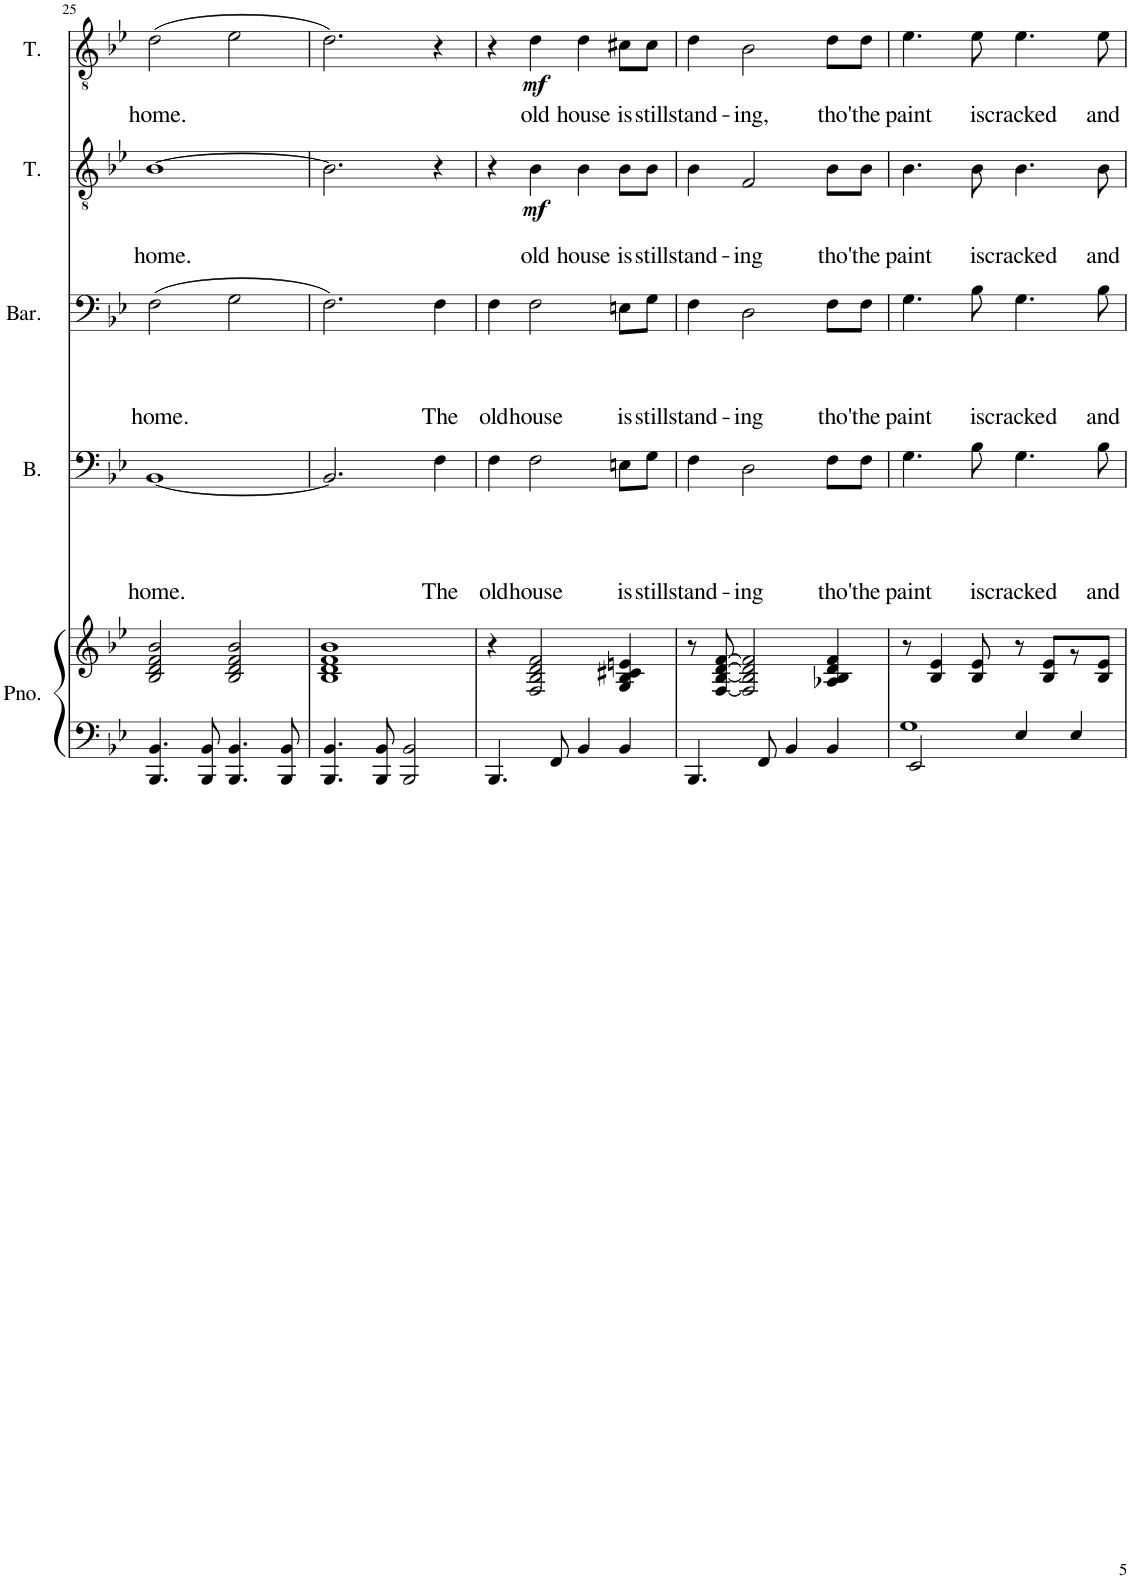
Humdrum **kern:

**kern	**kern	**kern	**text	**text	**text	**text	**kern	**text	**text	**text	**kern	**text	**text	**dynam	**kern	**text	**dynam
*part5	*part5	*part4	*part4	*part4	*part4	*part4	*part3	*part3	*part3	*part3	*part2	*part2	*part2	*part2	*part1	*part1	*part1
*staff6	*staff5	*staff4	*staff4	*staff4	*staff4	*staff4	*staff3	*staff3	*staff3	*staff3	*staff2	*staff2	*staff2	*staff2	*staff1	*staff1	*staff1
*I"Piano	*	*I"Bass	*	*	*	*	*I"Baritone	*	*	*	*I"Tenor	*	*	*	*I"Tenor	*	*
*I'Pno.	*	*I'B.	*	*	*	*	*I'Bar.	*	*	*	*I'T.	*	*	*	*I'T.	*	*
!!LO:PB:g=z
*clefF4	*clefG2	*clefF4	*	*	*	*	*clefF4	*	*	*	*clefGv2	*	*	*	*clefGv2	*	*
*k[b-e-]	*k[b-e-]	*k[b-e-]	*	*	*	*	*k[b-e-]	*	*	*	*k[b-e-]	*	*	*	*k[b-e-]	*	*
*M4/4	*M4/4	*M4/4	*	*	*	*	*M4/4	*	*	*	*M4/4	*	*	*	*M4/4	*	*
=25	=25	=25	=25	=25	=25	=25	=25	=25	=25	=25	=25	=25	=25	=25	=25	=25	=25
!	!	!	!	!	!	!LO:LY:b	!	!	!	!LO:LY:b	!	!	!LO:LY:b	!	!	!LO:LY:b	!
4.BBB-/ 4.BB-/	2B-/ 2d/ 2f/ 2b-/	[1BB-	.	.	.	home.	(2F\	.	.	home.	[1B-	.	home.	.	(2d\	home.	.
8BBB-/ 8BB-/	.	.	.	.	.	.	.	.	.	.	.	.	.	.	.	.	.
4.BBB-/ 4.BB-/	2B-/ 2d/ 2f/ 2b-/	.	.	.	.	.	2G\	.	.	.	.	.	.	.	2e-\	.	.
8BBB-/ 8BB-/	.	.	.	.	.	.	.	.	.	.	.	.	.	.	.	.	.
=26	=26	=26	=26	=26	=26	=26	=26	=26	=26	=26	=26	=26	=26	=26	=26	=26	=26
4.BBB-/ 4.BB-/	1B- 1d 1f 1b-	2.BB-/]	.	.	.	.	2.F\)	.	.	.	2.B-\]	.	.	.	2.d\)	.	.
8BBB-/ 8BB-/	.	.	.	.	.	.	.	.	.	.	.	.	.	.	.	.	.
2BBB-/ 2BB-/	.	.	.	.	.	.	.	.	.	.	.	.	.	.	.	.	.
!	!	!	!	!	!	!LO:LY:b	!	!	!	!LO:LY:b	!	!	!	!	!	!	!
.	.	4F\	.	.	.	The	4F\	.	.	The	4r	.	.	.	4r	.	.
=27	=27	=27	=27	=27	=27	=27	=27	=27	=27	=27	=27	=27	=27	=27	=27	=27	=27
!	!	!	!	!	!	!LO:LY:b	!	!	!	!LO:LY:b	!	!	!	!	!	!	!
4.BBB-/	4r	4F\	.	.	.	old	4F\	.	.	old	4r	.	.	.	4r	.	.
!	!	!	!	!	!	!LO:LY:b	!	!	!	!LO:LY:b	!	!	!LO:LY:b	!LO:DY:b	!	!LO:LY:b	!LO:DY:b
.	2F/ 2B-/ 2d/ 2f/	2F\	.	.	.	house	2F\	.	.	house	4B-\	.	old	mf	4d\	old	mf
8FF/	.	.	.	.	.	.	.	.	.	.	.	.	.	.	.	.	.
!	!	!	!	!	!	!	!	!	!	!	!	!	!LO:LY:b	!	!	!LO:LY:b	!
4BB-/	.	.	.	.	.	.	.	.	.	.	4B-\	.	house	.	4d\	house	.
!	!	!	!	!	!	!LO:LY:b	!	!	!	!LO:LY:b	!	!	!LO:LY:b	!	!	!LO:LY:b	!
4BB-/	4G/ 4B-/ 4c#X/ 4en/	8En\L	.	.	.	is	8En\L	.	.	is	8B-\L	.	is	.	8c#X\L	is	.
!	!	!	!	!	!	!LO:LY:b	!	!	!	!LO:LY:b	!	!	!LO:LY:b	!	!	!LO:LY:b	!
.	.	8G\J	.	.	.	still	8G\J	.	.	still	8B-\J	.	still	.	8c#\J	still	.
=28	=28	=28	=28	=28	=28	=28	=28	=28	=28	=28	=28	=28	=28	=28	=28	=28	=28
!	!	!	!	!	!	!LO:LY:b	!	!	!	!LO:LY:b	!	!	!LO:LY:b	!	!	!LO:LY:b	!
4.BBB-/	8r	4F\	.	.	.	stand-	4F\	.	.	stand-	4B-\	.	stand-	.	4d\	stand-	.
.	[8F/ [8B-/ [8d/ [8f/	.	.	.	.	.	.	.	.	.	.	.	.	.	.	.	.
!	!	!	!	!	!	!LO:LY:b	!	!	!	!LO:LY:b	!	!	!LO:LY:b	!	!	!LO:LY:b	!
.	2F/] 2B-/] 2d/] 2f/]	2D\	.	.	.	-ing	2D\	.	.	-ing	2F/	.	-ing	.	2B-\	-ing,	.
8FF/	.	.	.	.	.	.	.	.	.	.	.	.	.	.	.	.	.
4BB-/	.	.	.	.	.	.	.	.	.	.	.	.	.	.	.	.	.
!	!	!	!	!	!	!LO:LY:b	!	!	!	!LO:LY:b	!	!	!LO:LY:b	!	!	!LO:LY:b	!
4BB-/	4A-X/ 4B-/ 4d/ 4f/	8F\L	.	.	.	tho'	8F\L	.	.	tho'	8B-\L	.	tho'	.	8d\L	tho'	.
!	!	!	!	!	!	!LO:LY:b	!	!	!	!LO:LY:b	!	!	!LO:LY:b	!	!	!LO:LY:b	!
.	.	8F\J	.	.	.	the	8F\J	.	.	the	8B-\J	.	the	.	8d\J	the	.
=29	=29	=29	=29	=29	=29	=29	=29	=29	=29	=29	=29	=29	=29	=29	=29	=29	=29
*^	*	*	*	*	*	*	*	*	*	*	*	*	*	*	*	*	*
!	!	!	!	!	!	!	!LO:LY:b	!	!	!	!LO:LY:b	!	!	!LO:LY:b	!	!	!LO:LY:b	!
2EE-/	1G	8r	4.G\	.	.	.	paint	4.G\	.	.	paint	4.B-\	.	paint	.	4.e-\	paint	.
.	.	4B-/ 4e-/	.	.	.	.	.	.	.	.	.	.	.	.	.	.	.	.
!	!	!	!	!	!	!	!LO:LY:b	!	!	!	!LO:LY:b	!	!	!LO:LY:b	!	!	!LO:LY:b	!
.	.	8B-/ 8e-/	8B-\	.	.	.	is	8B-\	.	.	is	8B-\	.	is	.	8e-\	is	.
!	!	!	!	!	!	!	!LO:LY:b	!	!	!	!LO:LY:b	!	!	!LO:LY:b	!	!	!LO:LY:b	!
4E-/	.	8r	4.G\	.	.	.	cracked	4.G\	.	.	cracked	4.B-\	.	cracked	.	4.e-\	cracked	.
.	.	8B-/ 8e-/L	.	.	.	.	.	.	.	.	.	.	.	.	.	.	.	.
4E-/	.	8r	.	.	.	.	.	.	.	.	.	.	.	.	.	.	.	.
!	!	!	!	!	!	!	!LO:LY:b	!	!	!	!LO:LY:b	!	!	!LO:LY:b	!	!	!LO:LY:b	!
.	.	8B-/ 8e-/J	8B-\	.	.	.	and	8B-\	.	.	and	8B-\	.	and	.	8e-\	and	.
*v	*v	*	*	*	*	*	*	*	*	*	*	*	*	*	*	*	*	*
=	=	=	=	=	=	=	=	=	=	=	=	=	=	=	=	=	=
*-	*-	*-	*-	*-	*-	*-	*-	*-	*-	*-	*-	*-	*-	*-	*-	*-	*-
